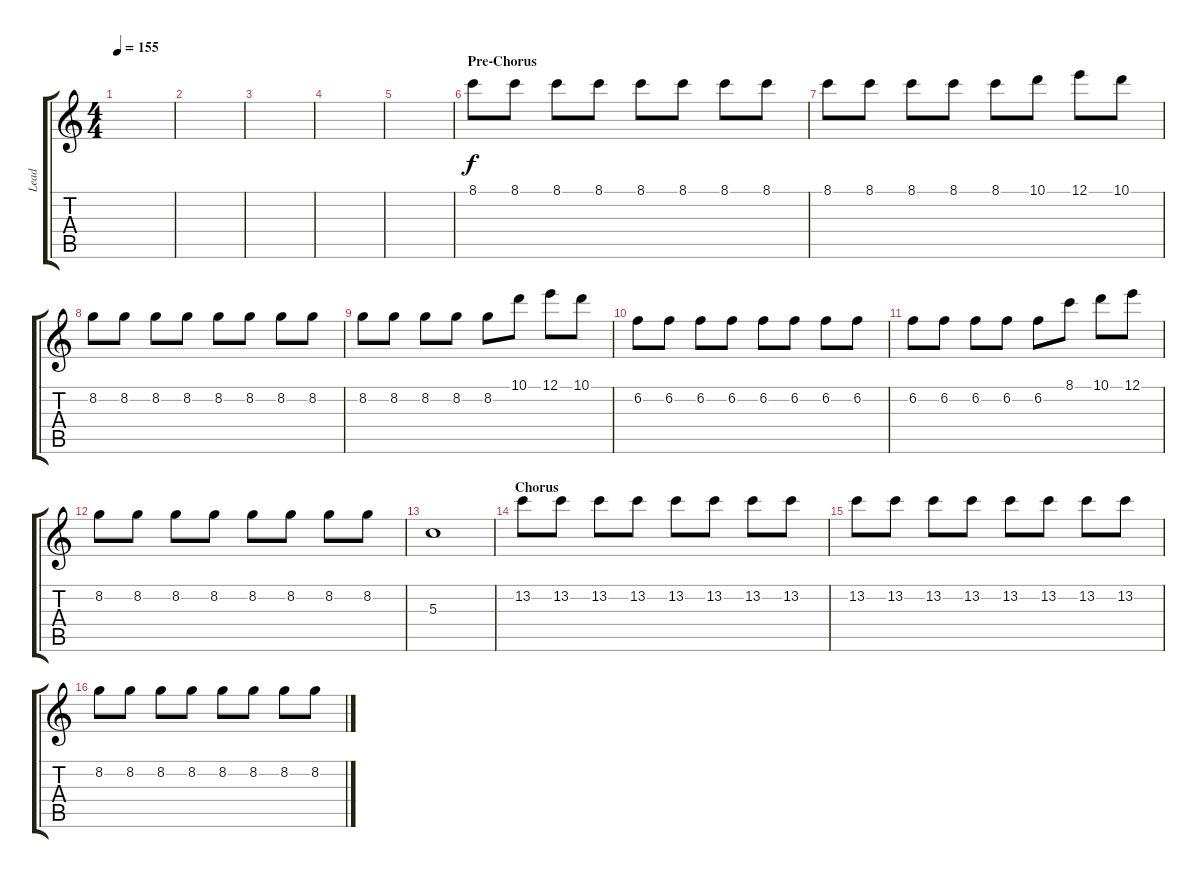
\track ("Lead" "Lead") {instrument overdrivenguitar}
\staff {score tabs}
\tuning (E4 B3 G3 D3 A2 E2) {hide}
\ts (4 4)
\tempo 155
\clef g2
\ks c
|
|
|
|
|
\section ("" "Pre-Chorus")
8.1.8{volume 11} 8.1.8 8.1.8 8.1.8 8.1.8 8.1.8 8.1.8 8.1.8 |
8.1.8 8.1.8 8.1.8 8.1.8 8.1.8 10.1.8 12.1.8 10.1.8 |
8.2.8{volume 13} 8.2.8 8.2.8 8.2.8 8.2.8 8.2.8 8.2.8 8.2.8 |
8.2.8 8.2.8 8.2.8 8.2.8 8.2.8 10.1.8 12.1.8 10.1.8 |
6.2.8 6.2.8 6.2.8 6.2.8 6.2.8 6.2.8 6.2.8 6.2.8 |
6.2.8 6.2.8 6.2.8 6.2.8 6.2.8 8.1.8 10.1.8 12.1.8 |
8.2.8 8.2.8 8.2.8 8.2.8 8.2.8 8.2.8 8.2.8 8.2.8 |
5.3.1 |
\section ("" "Chorus")
13.2.8 13.2.8 13.2.8 13.2.8 13.2.8 13.2.8 13.2.8 13.2.8 |
13.2.8 13.2.8 13.2.8 13.2.8 13.2.8 13.2.8 13.2.8 13.2.8 |
8.2.8 8.2.8 8.2.8 8.2.8 8.2.8 8.2.8 8.2.8 8.2.8
